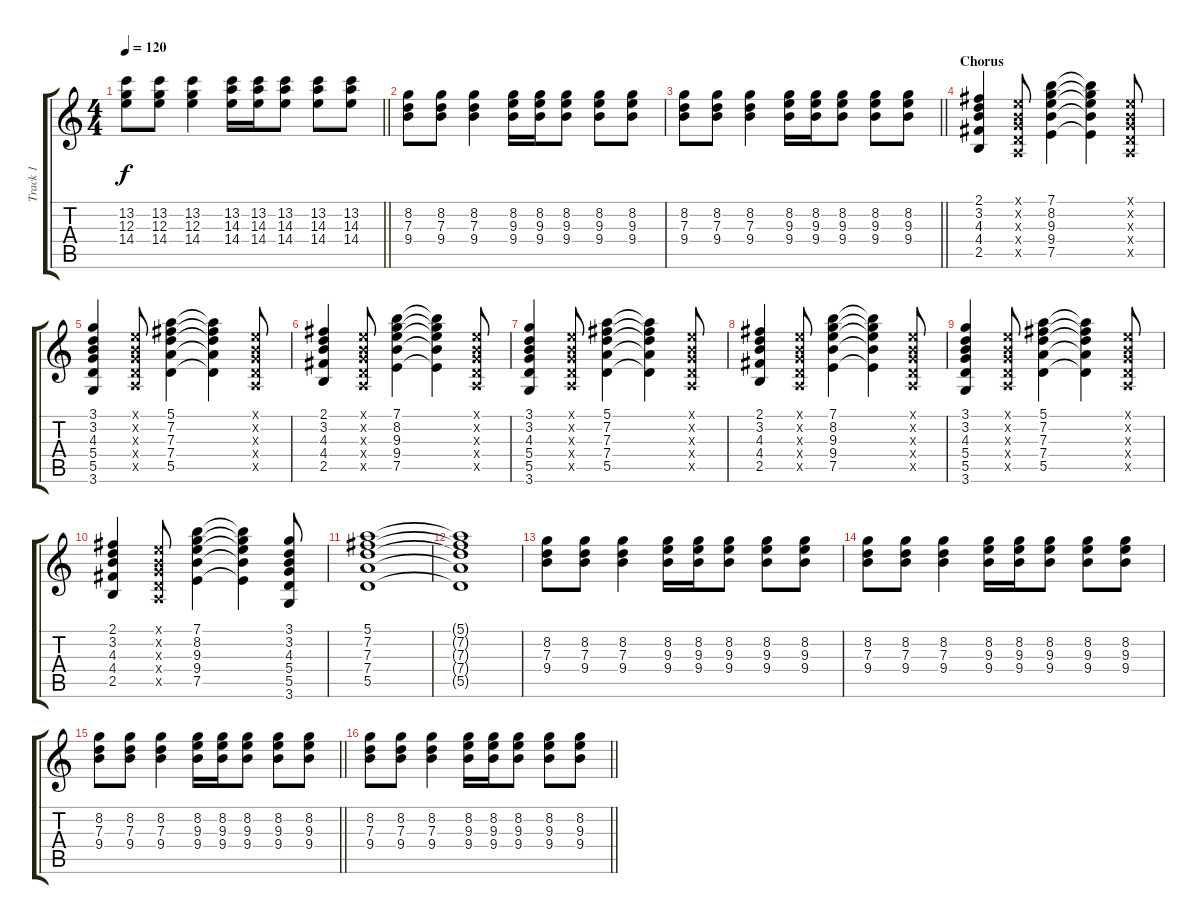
\track ("Track 1" "Track 1") {instrument distortionguitar}
\staff {score tabs}
\tuning (E4 B3 G3 D3 A2 E2) {hide}
\ts (4 4)
\tempo 120
\clef g2
\barLineRight lightlight
\ks c
(13.2 12.3 14.4).8{dy f} (13.2 12.3 14.4).8 (13.2 12.3 14.4).4 (13.2 14.3 14.4).16 (13.2 14.3 14.4).16 (13.2 14.3 14.4).8 (13.2 14.3 14.4).8 (13.2 14.3 14.4).8 |
(8.2 7.3 9.4).8 (8.2 7.3 9.4).8 (8.2 7.3 9.4).4 (8.2 9.3 9.4).16 (8.2 9.3 9.4).16 (8.2 9.3 9.4).8 (8.2 9.3 9.4).8 (8.2 9.3 9.4).8 |
\barLineRight lightlight
(8.2 7.3 9.4).8 (8.2 7.3 9.4).8 (8.2 7.3 9.4).4 (8.2 9.3 9.4).16 (8.2 9.3 9.4).16 (8.2 9.3 9.4).8 (8.2 9.3 9.4).8 (8.2 9.3 9.4).8 |
\section ("" "Chorus")
(2.1 3.2 4.3 4.4 2.5).4 (0.1{x} 0.2{x} 0.3{x} 0.4{x} 0.5{x}).8 (7.1 8.2 9.3 9.4 7.5).4 (7.1{t} 8.2{t} 9.3{t} 9.4{t} 7.5{t}).4 (0.1{x} 0.2{x} 0.3{x} 0.4{x} 0.5{x}).8 |
(3.1 3.2 4.3 5.4 5.5 3.6).4 (0.1{x} 0.2{x} 0.3{x} 0.4{x} 0.5{x}).8 (5.1 7.2 7.3 7.4 5.5).4 (5.1{t} 7.2{t} 7.3{t} 7.4{t} 5.5{t}).4 (0.1{x} 0.2{x} 0.3{x} 0.4{x} 0.5{x}).8 |
(2.1 3.2 4.3 4.4 2.5).4 (0.1{x} 0.2{x} 0.3{x} 0.4{x} 0.5{x}).8 (7.1 8.2 9.3 9.4 7.5).4 (7.1{t} 8.2{t} 9.3{t} 9.4{t} 7.5{t}).4 (0.1{x} 0.2{x} 0.3{x} 0.4{x} 0.5{x}).8 |
(3.1 3.2 4.3 5.4 5.5 3.6).4 (0.1{x} 0.2{x} 0.3{x} 0.4{x} 0.5{x}).8 (5.1 7.2 7.3 7.4 5.5).4 (5.1{t} 7.2{t} 7.3{t} 7.4{t} 5.5{t}).4 (0.1{x} 0.2{x} 0.3{x} 0.4{x} 0.5{x}).8 |
(2.1 3.2 4.3 4.4 2.5).4 (0.1{x} 0.2{x} 0.3{x} 0.4{x} 0.5{x}).8 (7.1 8.2 9.3 9.4 7.5).4 (7.1{t} 8.2{t} 9.3{t} 9.4{t} 7.5{t}).4 (0.1{x} 0.2{x} 0.3{x} 0.4{x} 0.5{x}).8 |
(3.1 3.2 4.3 5.4 5.5 3.6).4 (0.1{x} 0.2{x} 0.3{x} 0.4{x} 0.5{x}).8 (5.1 7.2 7.3 7.4 5.5).4 (5.1{t} 7.2{t} 7.3{t} 7.4{t} 5.5{t}).4 (0.1{x} 0.2{x} 0.3{x} 0.4{x} 0.5{x}).8 |
(2.1 3.2 4.3 4.4 2.5).4 (0.1{x} 0.2{x} 0.3{x} 0.4{x} 0.5{x}).8 (7.1 8.2 9.3 9.4 7.5).4 (7.1{t} 8.2{t} 9.3{t} 9.4{t} 7.5{t}).4 (3.1 3.2 4.3 5.4 5.5 3.6).8 |
(5.1 7.2 7.3 7.4 5.5).1 |
(5.1{t} 7.2{t} 7.3{t} 7.4{t} 5.5{t}).1 |
(8.2 7.3 9.4).8 (8.2 7.3 9.4).8 (8.2 7.3 9.4).4 (8.2 9.3 9.4).16 (8.2 9.3 9.4).16 (8.2 9.3 9.4).8 (8.2 9.3 9.4).8 (8.2 9.3 9.4).8 |
(8.2 7.3 9.4).8 (8.2 7.3 9.4).8 (8.2 7.3 9.4).4 (8.2 9.3 9.4).16 (8.2 9.3 9.4).16 (8.2 9.3 9.4).8 (8.2 9.3 9.4).8 (8.2 9.3 9.4).8 |
\barLineRight lightlight
(8.2 7.3 9.4).8 (8.2 7.3 9.4).8 (8.2 7.3 9.4).4 (8.2 9.3 9.4).16 (8.2 9.3 9.4).16 (8.2 9.3 9.4).8 (8.2 9.3 9.4).8 (8.2 9.3 9.4).8 |
\barLineRight lightlight
(8.2 7.3 9.4).8 (8.2 7.3 9.4).8 (8.2 7.3 9.4).4 (8.2 9.3 9.4).16 (8.2 9.3 9.4).16 (8.2 9.3 9.4).8 (8.2 9.3 9.4).8 (8.2 9.3 9.4).8
